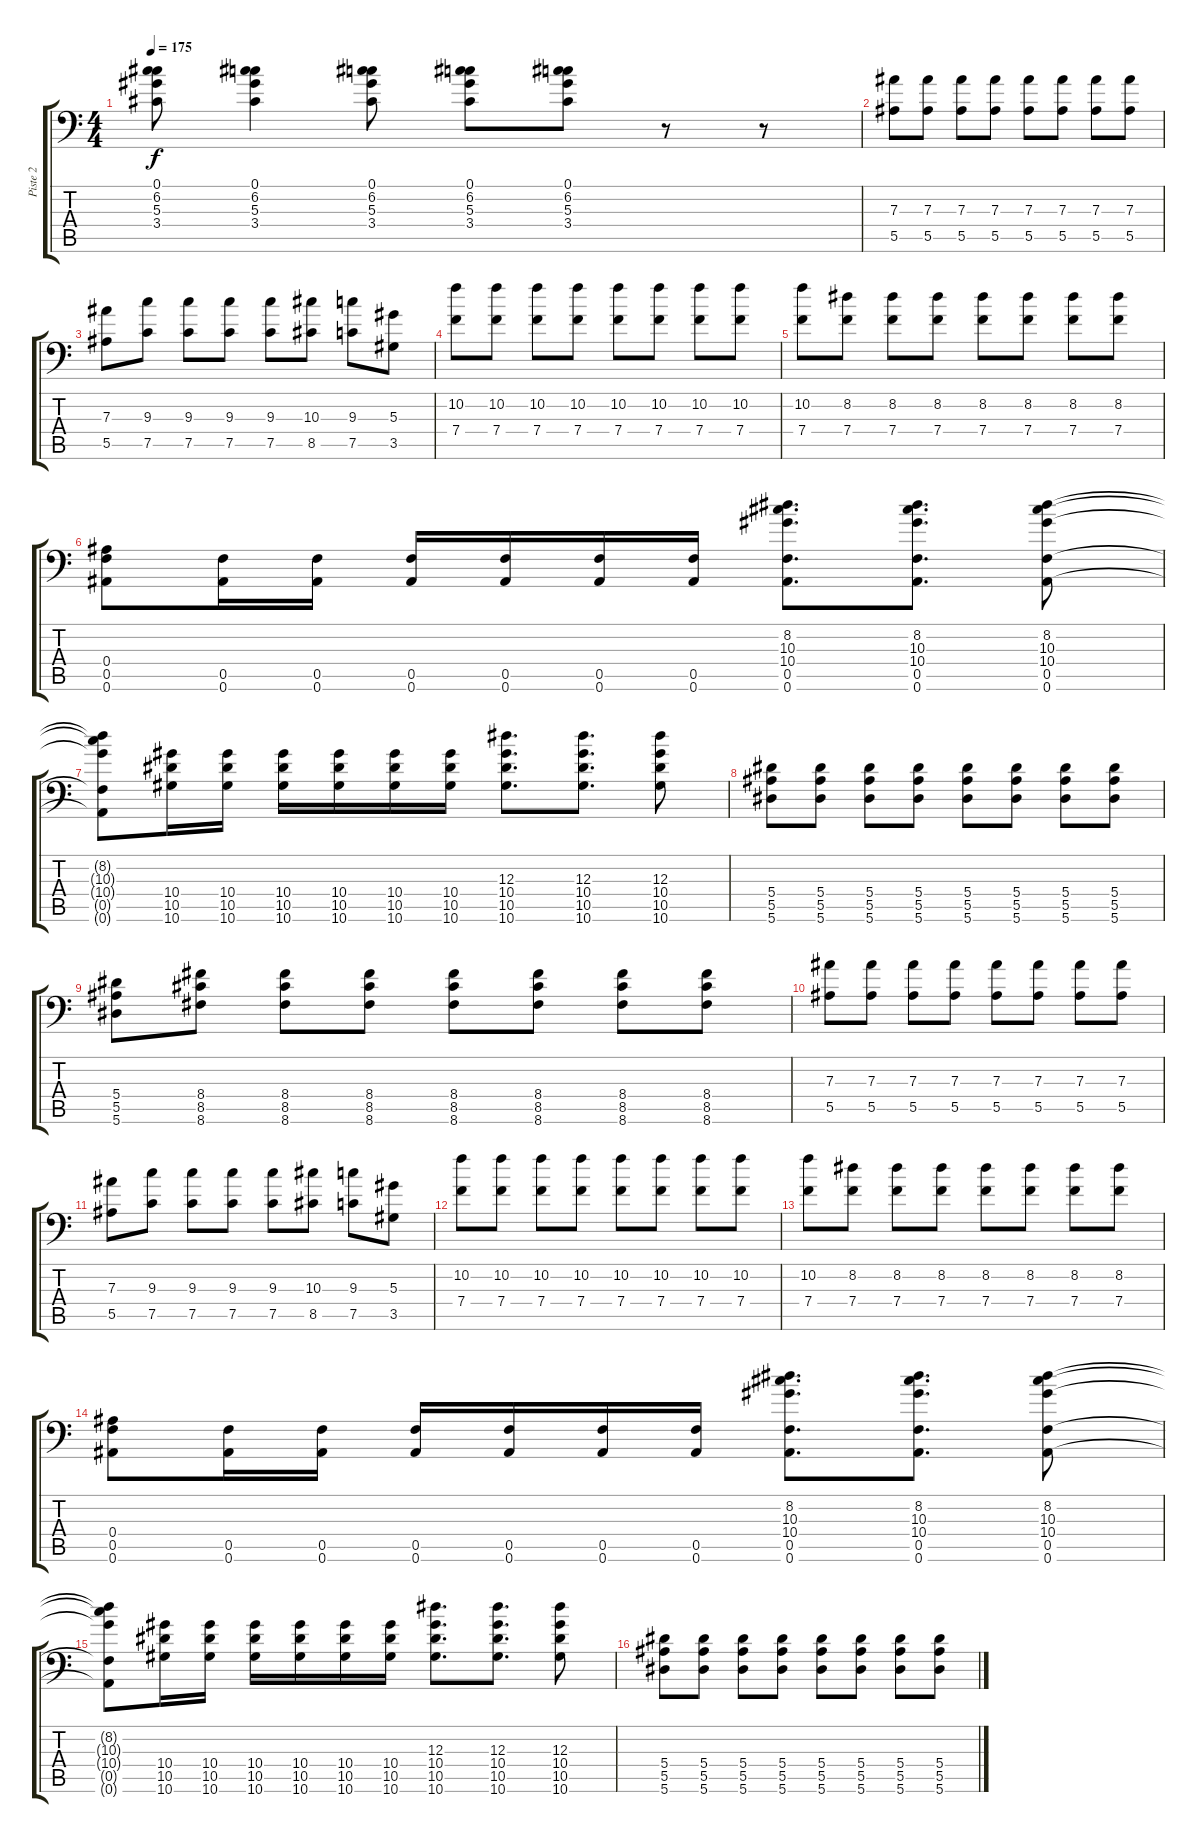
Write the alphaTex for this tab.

\track ("Piste 2" "Piste 2") {instrument distortionguitar}
\staff {score tabs}
\tuning (C4 G3 Eb3 Bb2 F2 Bb1) {hide}
\ts (4 4)
\tempo 175
\clef f4
\ks c
(0.1 6.2 5.3 3.4).8{dy f} (0.1 6.2 5.3 3.4).4 (0.1 6.2 5.3 3.4).8 (0.1 6.2 5.3 3.4).8 (0.1 6.2 5.3 3.4).8 r.8 r.8 |
(7.3 5.5).8 (7.3 5.5).8 (7.3 5.5).8 (7.3 5.5).8 (7.3 5.5).8 (7.3 5.5).8 (7.3 5.5).8 (7.3 5.5).8 |
(7.3 5.5).8 (9.3 7.5).8 (9.3 7.5).8 (9.3 7.5).8 (9.3 7.5).8 (10.3 8.5).8 (9.3 7.5).8 (5.3 3.5).8 |
(10.2 7.4).8 (10.2 7.4).8 (10.2 7.4).8 (10.2 7.4).8 (10.2 7.4).8 (10.2 7.4).8 (10.2 7.4).8 (10.2 7.4).8 |
(10.2 7.4).8 (8.2 7.4).8 (8.2 7.4).8 (8.2 7.4).8 (8.2 7.4).8 (8.2 7.4).8 (8.2 7.4).8 (8.2 7.4).8 |
(0.4 0.5 0.6).8 (0.5 0.6).16 (0.5 0.6).16 (0.5 0.6).16 (0.5 0.6).16 (0.5 0.6).16 (0.5 0.6).16 (8.2 10.3 10.4 0.5 0.6).8{d} (8.2 10.3 10.4 0.5 0.6).8{d} (8.2 10.3 10.4 0.5 0.6).8 |
(8.2{t} 10.3{t} 10.4{t} 0.5{t} 0.6{t}).8 (10.4 10.5 10.6).16 (10.4 10.5 10.6).16 (10.4 10.5 10.6).16 (10.4 10.5 10.6).16 (10.4 10.5 10.6).16 (10.4 10.5 10.6).16 (12.3 10.4 10.5 10.6).8{d} (12.3 10.4 10.5 10.6).8{d} (12.3 10.4 10.5 10.6).8 |
(5.4 5.5 5.6).8 (5.4 5.5 5.6).8 (5.4 5.5 5.6).8 (5.4 5.5 5.6).8 (5.4 5.5 5.6).8 (5.4 5.5 5.6).8 (5.4 5.5 5.6).8 (5.4 5.5 5.6).8 |
(5.4 5.5 5.6).8 (8.4 8.5 8.6).8 (8.4 8.5 8.6).8 (8.4 8.5 8.6).8 (8.4 8.5 8.6).8 (8.4 8.5 8.6).8 (8.4 8.5 8.6).8 (8.4 8.5 8.6).8 |
(7.3 5.5).8 (7.3 5.5).8 (7.3 5.5).8 (7.3 5.5).8 (7.3 5.5).8 (7.3 5.5).8 (7.3 5.5).8 (7.3 5.5).8 |
(7.3 5.5).8 (9.3 7.5).8 (9.3 7.5).8 (9.3 7.5).8 (9.3 7.5).8 (10.3 8.5).8 (9.3 7.5).8 (5.3 3.5).8 |
(10.2 7.4).8 (10.2 7.4).8 (10.2 7.4).8 (10.2 7.4).8 (10.2 7.4).8 (10.2 7.4).8 (10.2 7.4).8 (10.2 7.4).8 |
(10.2 7.4).8 (8.2 7.4).8 (8.2 7.4).8 (8.2 7.4).8 (8.2 7.4).8 (8.2 7.4).8 (8.2 7.4).8 (8.2 7.4).8 |
(0.4 0.5 0.6).8 (0.5 0.6).16 (0.5 0.6).16 (0.5 0.6).16 (0.5 0.6).16 (0.5 0.6).16 (0.5 0.6).16 (8.2 10.3 10.4 0.5 0.6).8{d} (8.2 10.3 10.4 0.5 0.6).8{d} (8.2 10.3 10.4 0.5 0.6).8 |
(8.2{t} 10.3{t} 10.4{t} 0.5{t} 0.6{t}).8 (10.4 10.5 10.6).16 (10.4 10.5 10.6).16 (10.4 10.5 10.6).16 (10.4 10.5 10.6).16 (10.4 10.5 10.6).16 (10.4 10.5 10.6).16 (12.3 10.4 10.5 10.6).8{d} (12.3 10.4 10.5 10.6).8{d} (12.3 10.4 10.5 10.6).8 |
(5.4 5.5 5.6).8 (5.4 5.5 5.6).8 (5.4 5.5 5.6).8 (5.4 5.5 5.6).8 (5.4 5.5 5.6).8 (5.4 5.5 5.6).8 (5.4 5.5 5.6).8 (5.4 5.5 5.6).8
